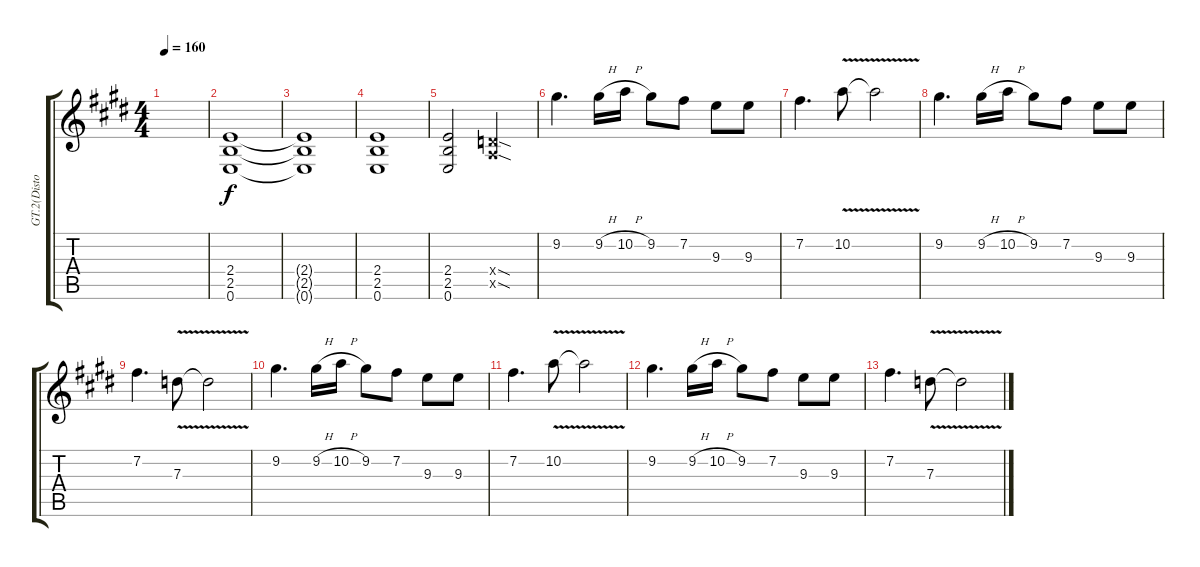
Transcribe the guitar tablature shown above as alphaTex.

\track ("GT.2(Distortion)" "GT.2(Disto") {instrument distortionguitar}
\staff {score tabs}
\tuning (E4 B3 G3 D3 A2 E2) {hide}
\ts (4 4)
\tempo 160
\clef g2
\ks e
|
(2.4 2.5 0.6).1 |
(2.4{t} 2.5{t} 0.6{t}).1 |
(2.4 2.5 0.6).1 |
(2.4 2.5 0.6).2 (0.4{sod x} 0.5{sod x}).2 |
9.2.4{d} 9.2{h}.16 10.2{h}.16 9.2.8 7.2.8 9.3.8 9.3.8 |
7.2.4{d} 10.2{v}.8 10.2{t}.2 |
9.2.4{d} 9.2{h}.16 10.2{h}.16 9.2.8 7.2.8 9.3.8 9.3.8 |
7.2.4{d} 7.3{v}.8 7.3{t}.2 |
9.2.4{d} 9.2{h}.16 10.2{h}.16 9.2.8 7.2.8 9.3.8 9.3.8 |
7.2.4{d} 10.2{v}.8 10.2{t}.2 |
9.2.4{d} 9.2{h}.16 10.2{h}.16 9.2.8 7.2.8 9.3.8 9.3.8 |
7.2.4{d} 7.3{v}.8 7.3{t}.2
